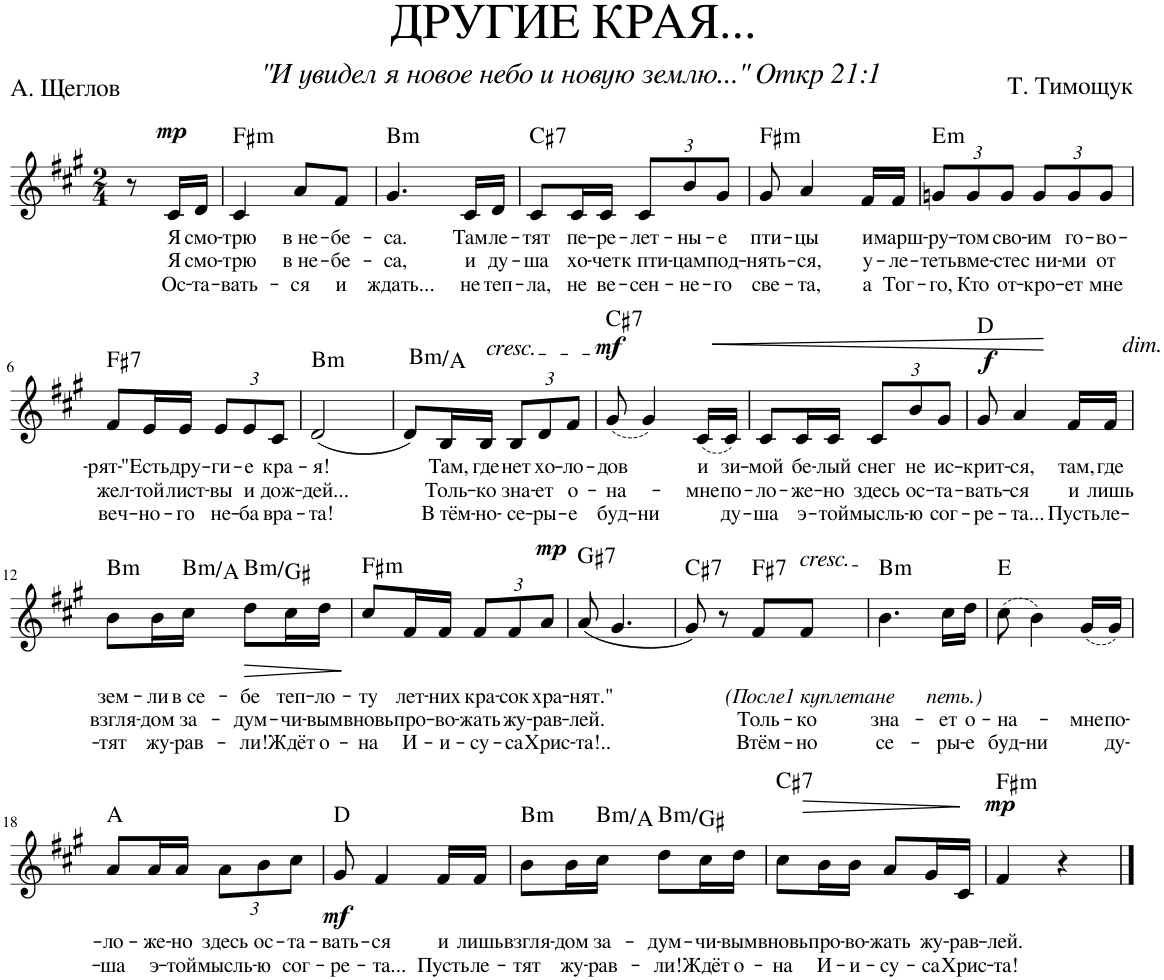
**kern	**text	**text	**text	**dynam	**harte
*part1	*part1	*part1	*part1	*part1	*part1
*staff1	*staff1	*staff1	*staff1	*staff1	*
*I"Piano	*	*	*	*	*
*I'Pno.	*	*	*	*	*
*clefG2	*	*	*	*	*
*k[f#c#g#]	*	*	*	*	*
*M2/4	*	*	*	*	*
=	=	=	=	=	=
8r	.	.	.	.	.
!	!LO:LY:b	!LO:LY:b	!LO:LY:b	!LO:DY:a	!
16c#/LL	Я	Я	Ос-	mp	.
!	!LO:LY:b	!LO:LY:b	!LO:LY:b	!	!
16d/JJ	смо-	смо-	-та-	.	.
=1	=1	=1	=1	=1	=1
!	!LO:LY:b	!LO:LY:b	!LO:LY:b	!	!LO:H:kt=m
4c#/	-трю	-трю	-вать-	.	F#:min
!	!LO:LY:b	!LO:LY:b	!LO:LY:b	!	!
8a/L	в не-	в не-	-ся	.	.
!	!LO:LY:b	!LO:LY:b	!LO:LY:b	!	!
8f#/J	-бе-	-бе-	и	.	.
=2	=2	=2	=2	=2	=2
!	!LO:LY:b	!LO:LY:b	!LO:LY:b	!	!LO:H:kt=m
4.g#/	-са.	-са,	ждать...	.	B:min
!	!LO:LY:b	!LO:LY:b	!LO:LY:b	!	!
16c#/LL	Там	и	не	.	.
!	!LO:LY:b	!LO:LY:b	!LO:LY:b	!	!
16d/JJ	ле-	ду-	теп-	.	.
=3	=3	=3	=3	=3	=3
!	!LO:LY:b	!LO:LY:b	!LO:LY:b	!	!LO:H:kt=7
8c#/L	-тят	-ша	-ла,	.	C#:7
!	!LO:LY:b	!LO:LY:b	!LO:LY:b	!	!
16c#/L	пе-	хо-	не	.	.
!	!LO:LY:b	!LO:LY:b	!LO:LY:b	!	!
16c#/JJ	-ре-	-чет	ве-	.	.
*Xbrackettup	*	*	*	*	*
!	!LO:LY:b	!LO:LY:b	!LO:LY:b	!	!
12c#/L	-лет-	к пти-	-сен-	.	.
!	!LO:LY:b	!LO:LY:b	!LO:LY:b	!	!
12b/	-ны-	-цам	-не-	.	.
!	!LO:LY:b	!LO:LY:b	!LO:LY:b	!	!
12g#/J	-е	под-	-го	.	.
=4	=4	=4	=4	=4	=4
!	!LO:LY:b	!LO:LY:b	!LO:LY:b	!	!LO:H:kt=m
8g#/	пти-	-нять-	све-	.	F#:min
!	!LO:LY:b	!LO:LY:b	!LO:LY:b	!	!
4a/	-цы	-ся,	-та,	.	.
!	!LO:LY:b	!LO:LY:b	!LO:LY:b	!	!
16f#/LL	и	у-	а	.	.
!	!LO:LY:b	!LO:LY:b	!LO:LY:b	!	!
16f#/JJ	марш-	-ле-	Тог-	.	.
=5	=5	=5	=5	=5	=5
!	!LO:LY:b	!LO:LY:b	!LO:LY:b	!	!LO:H:kt=m
12gn/L	-ру-	-теть	-го,	.	E:min
!	!LO:LY:b	!LO:LY:b	!LO:LY:b	!	!
12g/	-том	вме-	Кто	.	.
!	!LO:LY:b	!LO:LY:b	!LO:LY:b	!	!
12g/J	сво-	-сте	от-	.	.
!	!LO:LY:b	!LO:LY:b	!LO:LY:b	!	!
12g/L	-им	с ни-	-кро-	.	.
!	!LO:LY:b	!LO:LY:b	!LO:LY:b	!	!
12g/	го-	-ми	-ет	.	.
!	!LO:LY:b	!LO:LY:b	!LO:LY:b	!	!
12g/J	-во-	от	мне	.	.
!!LO:LB:g=z
=6	=6	=6	=6	=6	=6
!	!LO:LY:b	!LO:LY:b	!LO:LY:b	!	!LO:H:kt=7
8f#/L	-рят-	жел-	веч-	.	F#:7
!	!LO:LY:b	!LO:LY:b	!LO:LY:b	!	!
16e/L	-"Есть	-той	-но-	.	.
!	!LO:LY:b	!LO:LY:b	!LO:LY:b	!	!
16e/JJ	дру-	лист-	-го	.	.
!	!LO:LY:b	!LO:LY:b	!LO:LY:b	!	!
12e/L	-ги-	-вы	не-	.	.
!	!LO:LY:b	!LO:LY:b	!LO:LY:b	!	!
12e/	-е	и	-ба	.	.
!	!LO:LY:b	!LO:LY:b	!LO:LY:b	!	!
12c#/J	кра-	дож-	вра-	.	.
=7	=7	=7	=7	=7	=7
!	!LO:LY:b	!LO:LY:b	!LO:LY:b	!	!LO:H:kt=m
(2d/	-я!	-дей...	-та!	.	B:min
=8	=8	=8	=8	=8	=8
!	!	!	!	!	!LO:H:kt=m
8d/L)	.	.	.	.	B:min/b7
!	!LO:LY:b	!LO:LY:b	!LO:LY:b	!	!
16B/L	Там,	Толь-	В тём-	.	.
!	!LO:LY:b	!LO:LY:b	!LO:LY:b	!	!
16B/JJ	где	-ко	-но-	.	.
!	!LO:LY:b	!LO:LY:b	!LO:LY:b	!	!
12B/L	нет	зна-	-се-	.	.
!LO:TX:a:i:t=cresc.	!	!	!	!	!
!	!LO:LY:b	!LO:LY:b	!LO:LY:b	!	!
12d/	хо-	-ет	-ры-	.	.
!	!LO:LY:b	!LO:LY:b	!LO:LY:b	!	!
12f#/J	-ло-	о-	-е	.	.
=9	=9	=9	=9	=9	=9
!	!LO:LY:b	!LO:LY:b	!LO:LY:b	!LO:DY:a	!LO:H:kt=7
(8g#/	-дов	-на-	буд-	mf	C#:7
!	!	!	!LO:LY:b	!	!
4g#/)	.	.	-ни	.	.
!	!LO:LY:b	!LO:LY:b	!	!LO:HP:b	!
(16c#/LL	и	-мне	.	<	.
!	!LO:LY:b	!LO:LY:b	!LO:LY:b	!	!
16c#/JJ)	зи-	по-	ду-	.	.
.	.	.	.	[	.
=10	=10	=10	=10	=10	=10
!	!LO:LY:b	!LO:LY:b	!LO:LY:b	!	!
8c#/L	-мой	-ло-	-ша	.	.
!	!LO:LY:b	!LO:LY:b	!LO:LY:b	!	!
16c#/L	бе-	-же-	э-	.	.
!	!LO:LY:b	!LO:LY:b	!LO:LY:b	!	!
16c#/JJ	-лый	-но	-той	.	.
!	!LO:LY:b	!LO:LY:b	!LO:LY:b	!	!
12c#/L	снег	здесь	мысль-	.	.
!	!LO:LY:b	!LO:LY:b	!LO:LY:b	!	!
12b/	не	ос-	-ю	.	.
!	!LO:LY:b	!LO:LY:b	!LO:LY:b	!	!
12g#/J	ис-	-та-	сог-	.	.
=11	=11	=11	=11	=11	=11
!	!LO:LY:b	!LO:LY:b	!LO:LY:b	!LO:DY:a	!
8g#/	-крит-	-вать-	-ре-	f	D:maj
!	!LO:LY:b	!LO:LY:b	!LO:LY:b	!	!
4a/	-ся,	-ся	-та...	.	.
!	!LO:LY:b	!LO:LY:b	!LO:LY:b	!	!
16f#/LL	там,	и	Пусть	.	.
!LO:TX:a:i:t=dim.	!	!	!	!	!
!	!LO:LY:b	!LO:LY:b	!LO:LY:b	!	!
16f#/JJ	где	лишь	ле-	.	.
!!LO:LB:g=z
=12	=12	=12	=12	=12	=12
!	!LO:LY:b	!LO:LY:b	!LO:LY:b	!	!LO:H:kt=m
8b\L	зем-	взгля-	-тят	.	B:min
!	!LO:LY:b	!LO:LY:b	!LO:LY:b	!	!
16b\L	-ли	-дом	жу-	.	.
!	!LO:LY:b	!LO:LY:b	!LO:LY:b	!	!LO:H:kt=m
16cc#\JJ	в се-	за-	-рав-	.	B:min/b7
!	!LO:LY:b	!LO:LY:b	!LO:LY:b	!LO:HP:b	!LO:H:kt=m
8dd\L	-бе	-дум-	-ли!	>	B:min/6
!	!LO:LY:b	!LO:LY:b	!LO:LY:b	!	!
16cc#\L	теп-	-чи-	Ждёт	.	.
!	!LO:LY:b	!LO:LY:b	!LO:LY:b	!	!
16dd\JJ	-ло-	-вым	о-	.	.
.	.	.	.	]	.
=13	=13	=13	=13	=13	=13
!	!LO:LY:b	!LO:LY:b	!LO:LY:b	!	!LO:H:kt=m
8cc#/L	-ту	вновь	-на	.	F#:min
!	!LO:LY:b	!LO:LY:b	!LO:LY:b	!	!
16f#/L	лет-	про-	И-	.	.
!	!LO:LY:b	!LO:LY:b	!LO:LY:b	!	!
16f#/JJ	-них	-во-	-и-	.	.
!	!LO:LY:b	!LO:LY:b	!LO:LY:b	!	!
12f#/L	кра-	-жать	-су-	.	.
!	!LO:LY:b	!LO:LY:b	!LO:LY:b	!	!
12f#/	-сок	жу-	-са	.	.
!	!LO:LY:b	!LO:LY:b	!LO:LY:b	!LO:DY:a	!
12a/J	хра-	-рав-	Хрис-	mp	.
=14	=14	=14	=14	=14	=14
!	!LO:LY:b	!LO:LY:b	!LO:LY:b	!	!LO:H:kt=7
(8a/	-нят."	-лей.	-та!..	.	G#:7
4.g#/	.	.	.	.	.
=15	=15	=15	=15	=15	=15
!	!	!	!	!	!LO:H:kt=7
8g#/)	.	.	.	.	C#:7
8r	.	.	.	.	.
!	!LO:LY:b	!LO:LY:b	!LO:LY:b	!	!LO:H:kt=7
8f#/L	(После	Толь-	Втём-	.	F#:7
!LO:TX:a:i:t=cresc.	!	!	!	!	!
!	!LO:LY:b	!LO:LY:b	!LO:LY:b	!	!
8f#/J	1 куплета	-ко	-но	.	.
=16	=16	=16	=16	=16	=16
!	!LO:LY:b	!LO:LY:b	!LO:LY:b	!	!LO:H:kt=m
4.b\	не	зна-	се-	.	B:min
!	!LO:LY:b	!LO:LY:b	!LO:LY:b	!	!
16cc#\LL	петь.)	-ет	-ры-	.	.
!	!	!LO:LY:b	!LO:LY:b	!	!
16dd\JJ	.	о-	-е	.	.
=17	=17	=17	=17	=17	=17
!	!	!LO:LY:b	!LO:LY:b	!	!
(8cc#\	.	-на-	буд-	.	E:maj
!	!	!	!LO:LY:b	!	!
4b\)	.	.	-ни	.	.
!	!	!LO:LY:b	!	!	!
(16g#/LL	.	-мне	.	.	.
!	!	!LO:LY:b	!LO:LY:b	!	!
16g#/JJ)	.	по-	ду-	.	.
!!LO:LB:g=z
=18	=18	=18	=18	=18	=18
!	!	!LO:LY:b	!LO:LY:b	!	!
8a/L	.	-ло-	-ша	.	A:maj
!	!	!LO:LY:b	!LO:LY:b	!	!
16a/L	.	-же-	э-	.	.
!	!	!LO:LY:b	!LO:LY:b	!	!
16a/JJ	.	-но	-той	.	.
!	!	!LO:LY:b	!LO:LY:b	!	!
12a\L	.	здесь	мысль-	.	.
!	!	!LO:LY:b	!LO:LY:b	!	!
12b\	.	ос-	-ю	.	.
!	!	!LO:LY:b	!LO:LY:b	!	!
12cc#\J	.	-та-	сог-	.	.
=19	=19	=19	=19	=19	=19
!	!	!LO:LY:b	!LO:LY:b	!LO:DY:b	!
8g#/	.	-вать-	-ре-	mf	D:maj
!	!	!LO:LY:b	!LO:LY:b	!	!
4f#/	.	-ся	-та...	.	.
!	!	!LO:LY:b	!LO:LY:b	!	!
16f#/LL	.	и	Пусть	.	.
!	!	!LO:LY:b	!LO:LY:b	!	!
16f#/JJ	.	лишь	ле-	.	.
=20	=20	=20	=20	=20	=20
!	!	!LO:LY:b	!LO:LY:b	!	!LO:H:kt=m
8b\L	.	взгля-	-тят	.	B:min
!	!	!LO:LY:b	!LO:LY:b	!	!
16b\L	.	-дом	жу-	.	.
!	!	!LO:LY:b	!LO:LY:b	!	!LO:H:kt=m
16cc#\JJ	.	за-	-рав-	.	B:min/b7
!	!	!LO:LY:b	!LO:LY:b	!	!LO:H:kt=m
8dd\L	.	-дум-	-ли!	.	B:min/6
!	!	!LO:LY:b	!LO:LY:b	!	!
16cc#\L	.	-чи-	Ждёт	.	.
!	!	!LO:LY:b	!LO:LY:b	!	!
16dd\JJ	.	-вым	о-	.	.
=21	=21	=21	=21	=21	=21
!	!	!LO:LY:b	!LO:LY:b	!	!LO:H:kt=7
8cc#\L	.	вновь	-на	.	C#:7
!	!	!LO:LY:b	!LO:LY:b	!LO:HP:b	!
16b\L	.	про-	И-	>	.
!	!	!LO:LY:b	!LO:LY:b	!	!
16b\JJ	.	-во-	-и-	.	.
!	!	!LO:LY:b	!LO:LY:b	!	!
8a/L	.	-жать	-су-	.	.
!	!	!LO:LY:b	!LO:LY:b	!	!
16g#/L	.	жу-	-са	.	.
!	!	!LO:LY:b	!LO:LY:b	!	!
16c#/JJ	.	-рав-	Хрис-	.	.
.	.	.	.	]	.
=22	=22	=22	=22	=22	=22
!	!	!LO:LY:b	!LO:LY:b	!LO:DY:a	!LO:H:kt=m
4f#/	.	-лей.	-та!	mp	F#:min
4r	.	.	.	.	.
==	==	==	==	==	==
*-	*-	*-	*-	*-	*-
